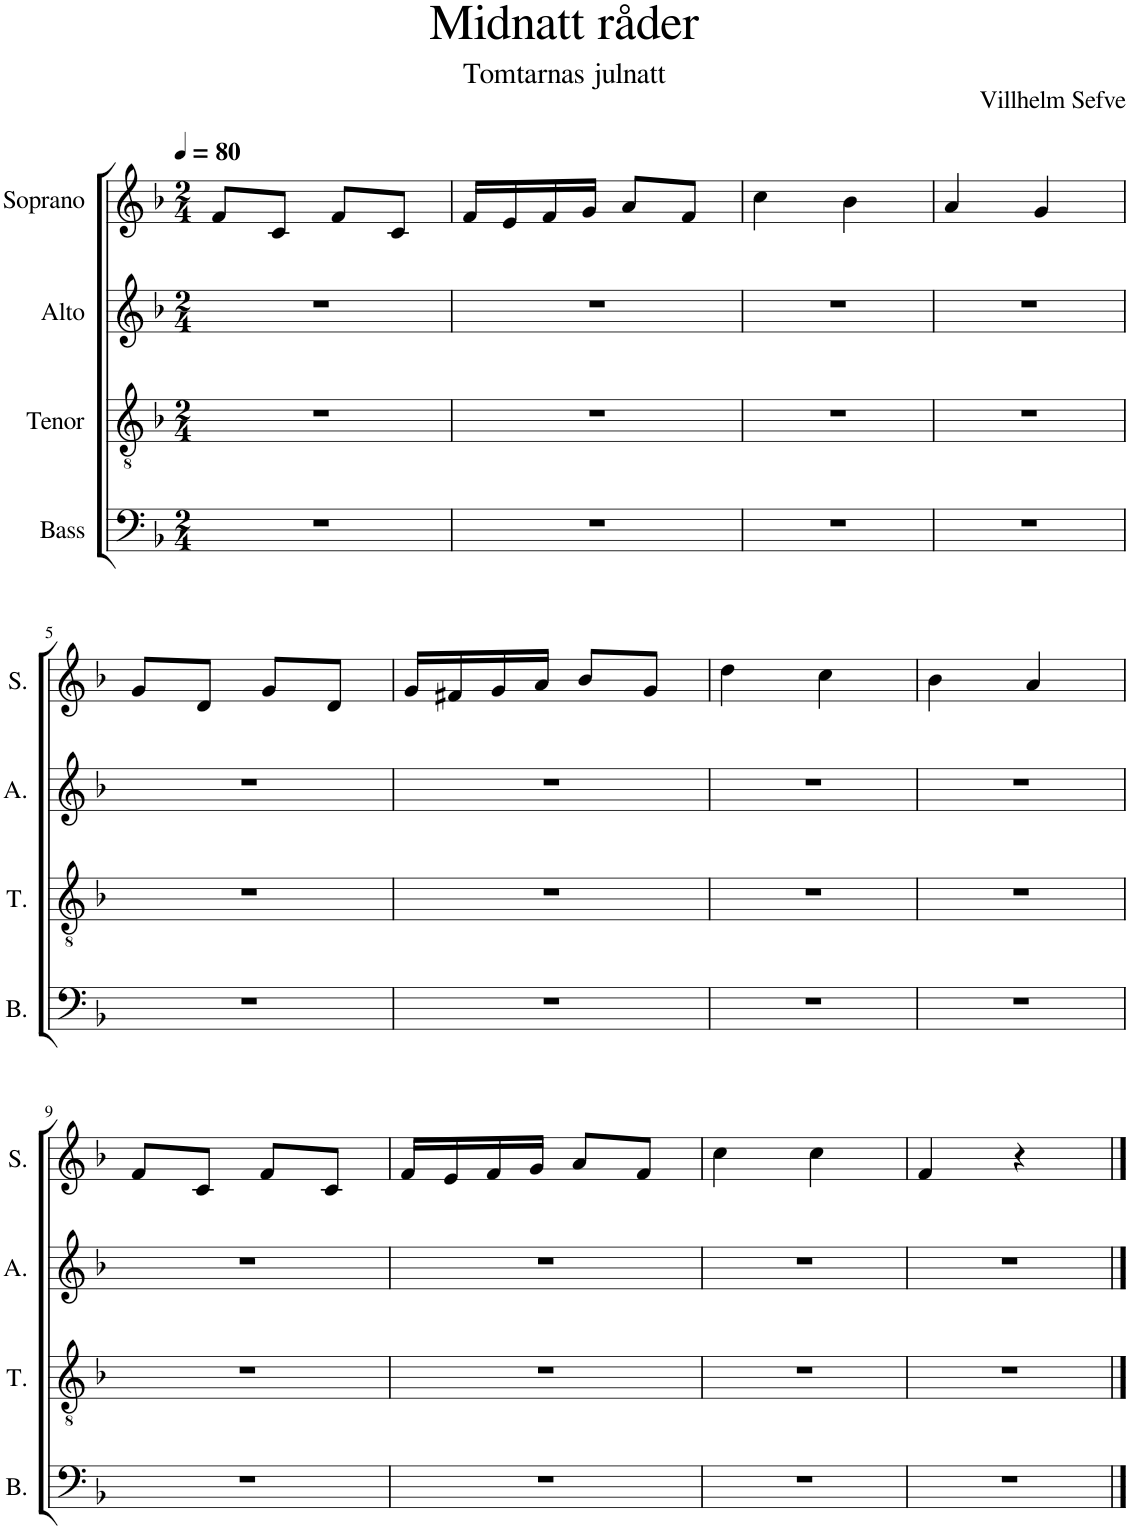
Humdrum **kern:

**kern	**kern	**kern	**kern
*part4	*part3	*part2	*part1
*staff4	*staff3	*staff2	*staff1
*I"Bass	*I"Tenor	*I"Alto	*I"Soprano
*I'B.	*I'T.	*I'A.	*I'S.
*clefF4	*clefGv2	*clefG2	*clefG2
*k[b-]	*k[b-]	*k[b-]	*k[b-]
*M2/4	*M2/4	*M2/4	*M2/4
*MM80	*MM80	*MM80	*MM80
=1	=1	=1	=1
2r	2r	2r	8f/L
.	.	.	8c/J
.	.	.	8f/L
.	.	.	8c/J
=2	=2	=2	=2
2r	2r	2r	16f/LL
.	.	.	16e/
.	.	.	16f/
.	.	.	16g/JJ
.	.	.	8a/L
.	.	.	8f/J
=3	=3	=3	=3
2r	2r	2r	4cc\
.	.	.	4b-\
=4	=4	=4	=4
2r	2r	2r	4a/
.	.	.	4g/
!!LO:LB:g=z
=5	=5	=5	=5
2r	2r	2r	8g/L
.	.	.	8d/J
.	.	.	8g/L
.	.	.	8d/J
=6	=6	=6	=6
2r	2r	2r	16g/LL
.	.	.	16f#X/
.	.	.	16g/
.	.	.	16a/JJ
.	.	.	8b-/L
.	.	.	8g/J
=7	=7	=7	=7
2r	2r	2r	4dd\
.	.	.	4cc\
=8	=8	=8	=8
2r	2r	2r	4b-\
.	.	.	4a/
!!LO:LB:g=z
=9	=9	=9	=9
2r	2r	2r	8f/L
.	.	.	8c/J
.	.	.	8f/L
.	.	.	8c/J
=10	=10	=10	=10
2r	2r	2r	16f/LL
.	.	.	16e/
.	.	.	16f/
.	.	.	16g/JJ
.	.	.	8a/L
.	.	.	8f/J
=11	=11	=11	=11
2r	2r	2r	4cc\
.	.	.	4cc\
=12	=12	=12	=12
2r	2r	2r	4f/
.	.	.	4r
==	==	==	==
*-	*-	*-	*-
